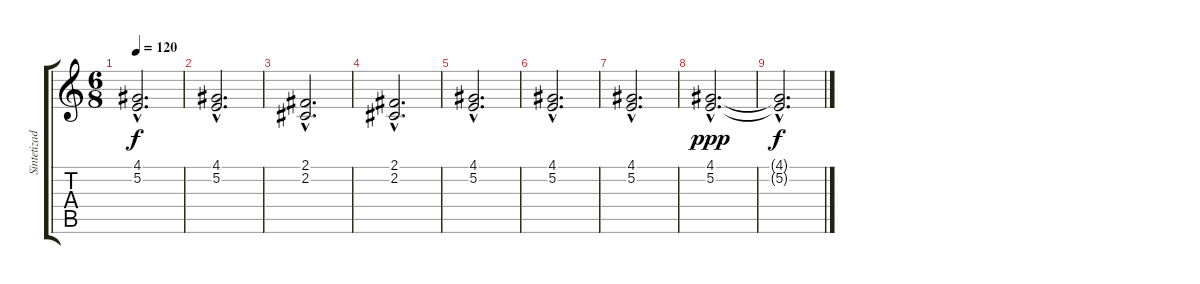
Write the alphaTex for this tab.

\track ("Sintetizador" "Sintetizad") {instrument stringensemble1}
\staff {score tabs}
\tuning (E4 B3 G3 D3 A2 E2) {hide}
\ts (6 8)
\tempo 120
\clef g2
\ks c
(4.1{hac} 5.2{hac}).2{d dy f} |
(4.1{hac} 5.2{hac}).2{d} |
(2.1{hac} 2.2{hac}).2{d} |
(2.1{hac} 2.2{hac}).2{d} |
(4.1{hac} 5.2{hac}).2{d} |
(4.1{hac} 5.2{hac}).2{d} |
(4.1{hac} 5.2{hac}).2{d} |
(4.1{hac} 5.2{hac}).2{d dy ppp} |
(4.1{hac t} 5.2{hac t}).2{d dy f}
